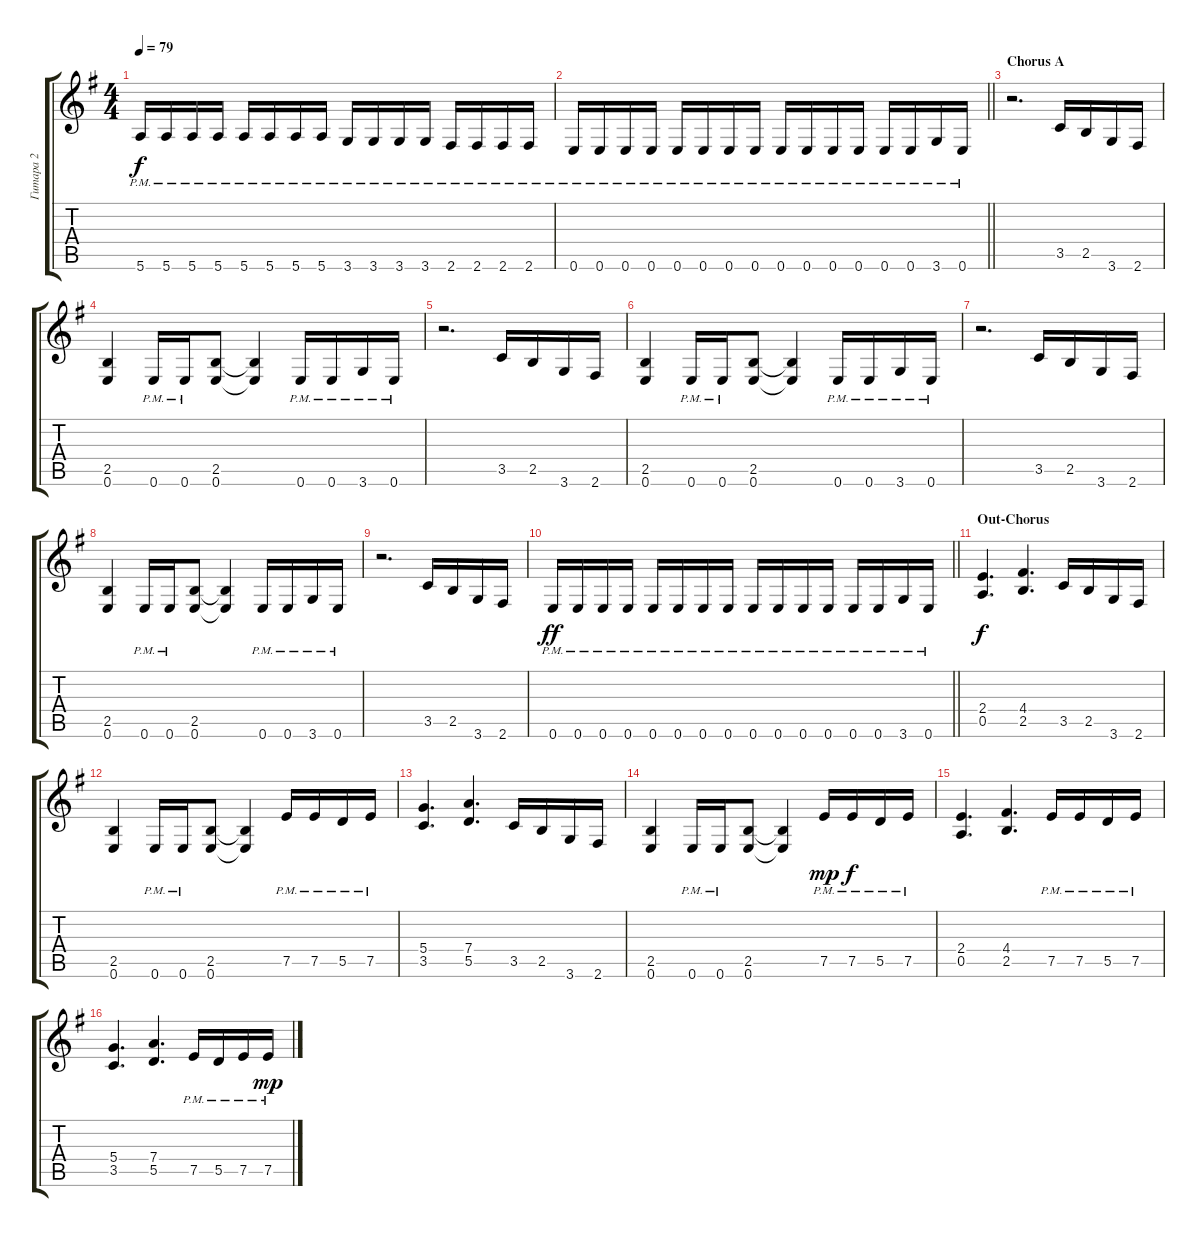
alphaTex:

\track ("Гитара 2" "Гитара 2") {instrument distortionguitar}
\staff {score tabs}
\tuning (E4 B3 G3 D3 A2 E2) {hide}
\ts (4 4)
\tempo 79
\clef g2
\ks eminor
5.6{pm}.16{dy f} 5.6{pm}.16 5.6{pm}.16 5.6{pm}.16 5.6{pm}.16 5.6{pm}.16 5.6{pm}.16 5.6{pm}.16 3.6{pm}.16 3.6{pm}.16 3.6{pm}.16 3.6{pm}.16 2.6{pm}.16 2.6{pm}.16 2.6{pm}.16 2.6{pm}.16 |
\barLineRight lightlight
0.6{pm}.16 0.6{pm}.16 0.6{pm}.16 0.6{pm}.16 0.6{pm}.16 0.6{pm}.16 0.6{pm}.16 0.6{pm}.16 0.6{pm}.16 0.6{pm}.16 0.6{pm}.16 0.6{pm}.16 0.6{pm}.16 0.6{pm}.16 3.6{pm}.16 0.6{pm}.16 |
\section ("" "Chorus A")
r.2{d} 3.5.16 2.5.16 3.6.16 2.6.16 |
(2.5 0.6).4 0.6{pm}.16 0.6{pm}.16 (2.5 0.6).8 (2.5{t} 0.6{t}).4 0.6{pm}.16 0.6{pm}.16 3.6{pm}.16 0.6{pm}.16 |
r.2{d} 3.5.16 2.5.16 3.6.16 2.6.16 |
(2.5 0.6).4 0.6{pm}.16 0.6{pm}.16 (2.5 0.6).8 (2.5{t} 0.6{t}).4 0.6{pm}.16 0.6{pm}.16 3.6{pm}.16 0.6{pm}.16 |
r.2{d} 3.5.16 2.5.16 3.6.16 2.6.16 |
(2.5 0.6).4 0.6{pm}.16 0.6{pm}.16 (2.5 0.6).8 (2.5{t} 0.6{t}).4 0.6{pm}.16 0.6{pm}.16 3.6{pm}.16 0.6{pm}.16 |
r.2{d} 3.5.16 2.5.16 3.6.16 2.6.16 |
\barLineRight lightlight
0.6{pm}.16{dy ff} 0.6{pm}.16 0.6{pm}.16 0.6{pm}.16 0.6{pm}.16 0.6{pm}.16 0.6{pm}.16 0.6{pm}.16 0.6{pm}.16 0.6{pm}.16 0.6{pm}.16 0.6{pm}.16 0.6{pm}.16 0.6{pm}.16 3.6{pm}.16 0.6{pm}.16 |
\section ("" "Out-Chorus")
(2.4 0.5).4{d dy f} (4.4 2.5).4{d} 3.5.16 2.5.16 3.6.16 2.6.16 |
(2.5 0.6).4 0.6{pm}.16 0.6{pm}.16 (2.5 0.6).8 (2.5{t} 0.6{t}).4 7.5{pm}.16 7.5{pm}.16 5.5{pm}.16 7.5{pm}.16 |
(5.4 3.5).4{d} (7.4 5.5).4{d} 3.5.16 2.5.16 3.6.16 2.6.16 |
(2.5 0.6).4 0.6{pm}.16 0.6{pm}.16 (2.5 0.6).8 (2.5{t} 0.6{t}).4 7.5{pm}.16{dy mp} 7.5{pm}.16{dy f} 5.5{pm}.16 7.5{pm}.16 |
(2.4 0.5).4{d} (4.4 2.5).4{d} 7.5{pm}.16 7.5{pm}.16 5.5{pm}.16 7.5{pm}.16 |
(5.4 3.5).4{d} (7.4 5.5).4{d} 7.5{pm}.16 5.5{pm}.16 7.5{pm}.16 7.5{pm}.16{dy mp}
